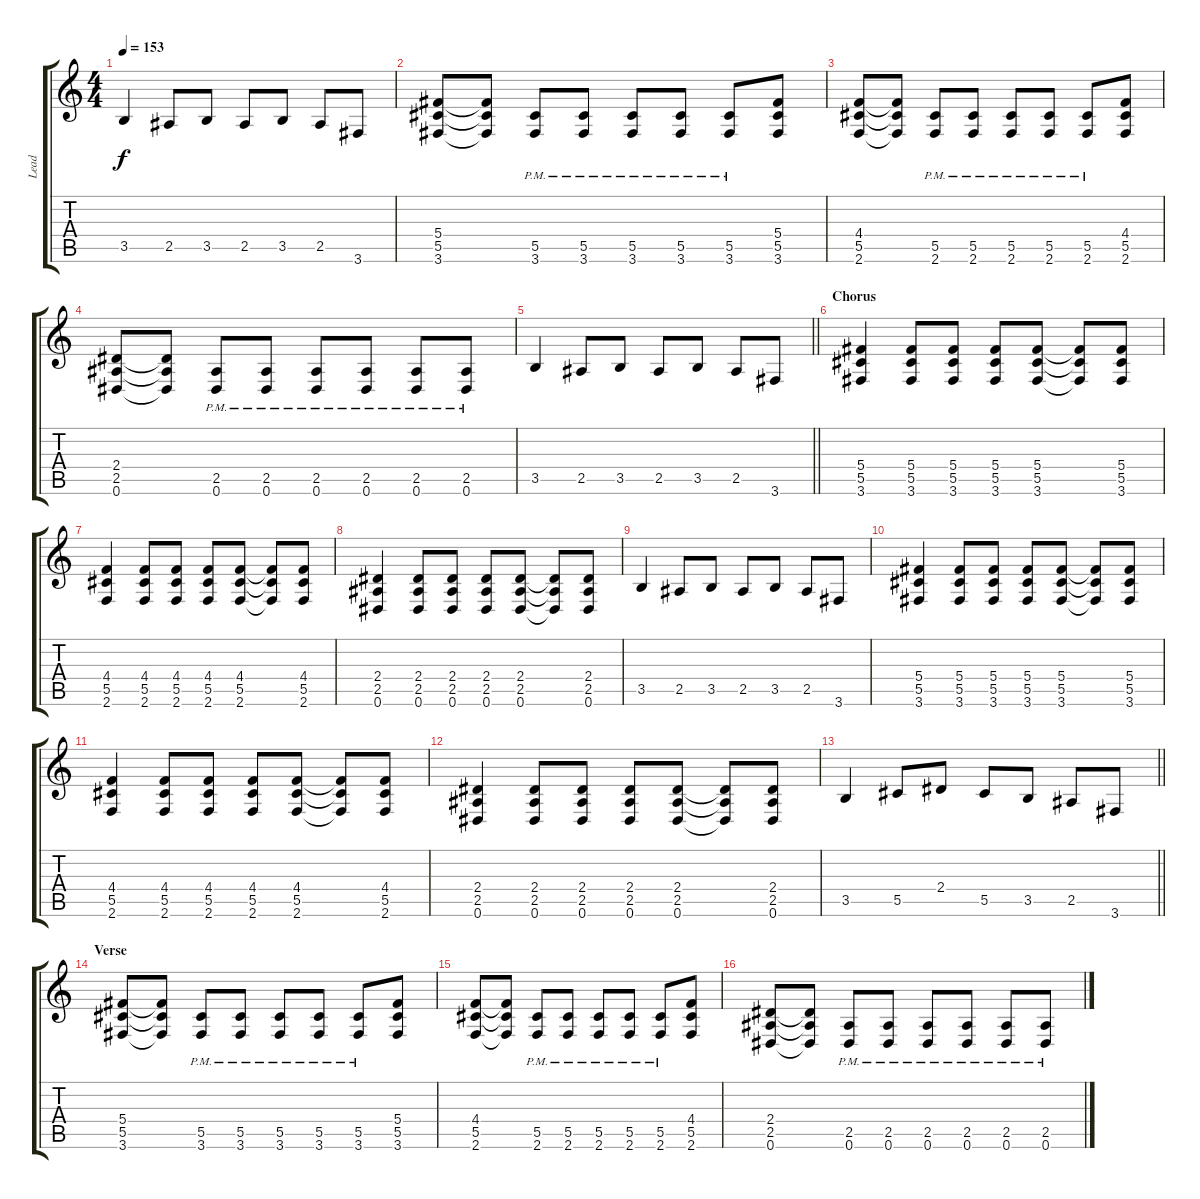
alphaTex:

\track ("Lead" "Lead") {instrument overdrivenguitar}
\staff {score tabs}
\tuning (Eb4 Bb3 Gb3 Db3 Ab2 Eb2) {hide}
\ts (4 4)
\tempo 153
\clef g2
\ks c
3.5.4{dy f} 2.5.8 3.5.8 2.5.8 3.5.8 2.5.8 3.6.8 |
(5.4 5.5 3.6).8 (5.4{t} 5.5{t} 3.6{t}).8 (5.5{pm} 3.6{pm}).8 (5.5{pm} 3.6{pm}).8 (5.5{pm} 3.6{pm}).8 (5.5{pm} 3.6{pm}).8 (5.5{pm} 3.6{pm}).8 (5.4 5.5 3.6).8 |
(4.4 5.5 2.6).8 (4.4{t} 5.5{t} 2.6{t}).8 (5.5{pm} 2.6{pm}).8 (5.5{pm} 2.6{pm}).8 (5.5{pm} 2.6{pm}).8 (5.5{pm} 2.6{pm}).8 (5.5{pm} 2.6{pm}).8 (4.4 5.5 2.6).8 |
(2.4 2.5 0.6).8 (2.4{t} 2.5{t} 0.6{t}).8 (2.5{pm} 0.6{pm}).8 (2.5{pm} 0.6{pm}).8 (2.5{pm} 0.6{pm}).8 (2.5{pm} 0.6{pm}).8 (2.5{pm} 0.6{pm}).8 (2.5{pm} 0.6{pm}).8 |
\barLineRight lightlight
3.5.4 2.5.8 3.5.8 2.5.8 3.5.8 2.5.8 3.6.8 |
\section ("" "Chorus")
(5.4 5.5 3.6).4 (5.4 5.5 3.6).8 (5.4 5.5 3.6).8 (5.4 5.5 3.6).8 (5.4 5.5 3.6).8 (5.4{t} 5.5{t} 3.6{t}).8 (5.4 5.5 3.6).8 |
(4.4 5.5 2.6).4 (4.4 5.5 2.6).8 (4.4 5.5 2.6).8 (4.4 5.5 2.6).8 (4.4 5.5 2.6).8 (4.4{t} 5.5{t} 2.6{t}).8 (4.4 5.5 2.6).8 |
(2.4 2.5 0.6).4 (2.4 2.5 0.6).8 (2.4 2.5 0.6).8 (2.4 2.5 0.6).8 (2.4 2.5 0.6).8 (2.4{t} 2.5{t} 0.6{t}).8 (2.4 2.5 0.6).8 |
3.5.4 2.5.8 3.5.8 2.5.8 3.5.8 2.5.8 3.6.8 |
(5.4 5.5 3.6).4 (5.4 5.5 3.6).8 (5.4 5.5 3.6).8 (5.4 5.5 3.6).8 (5.4 5.5 3.6).8 (5.4{t} 5.5{t} 3.6{t}).8 (5.4 5.5 3.6).8 |
(4.4 5.5 2.6).4 (4.4 5.5 2.6).8 (4.4 5.5 2.6).8 (4.4 5.5 2.6).8 (4.4 5.5 2.6).8 (4.4{t} 5.5{t} 2.6{t}).8 (4.4 5.5 2.6).8 |
(2.4 2.5 0.6).4 (2.4 2.5 0.6).8 (2.4 2.5 0.6).8 (2.4 2.5 0.6).8 (2.4 2.5 0.6).8 (2.4{t} 2.5{t} 0.6{t}).8 (2.4 2.5 0.6).8 |
\barLineRight lightlight
3.5.4 5.5.8 2.4.8 5.5.8 3.5.8 2.5.8 3.6.8 |
\section ("" "Verse")
(5.4 5.5 3.6).8 (5.4{t} 5.5{t} 3.6{t}).8 (5.5{pm} 3.6{pm}).8 (5.5{pm} 3.6{pm}).8 (5.5{pm} 3.6{pm}).8 (5.5{pm} 3.6{pm}).8 (5.5{pm} 3.6{pm}).8 (5.4 5.5 3.6).8 |
(4.4 5.5 2.6).8 (4.4{t} 5.5{t} 2.6{t}).8 (5.5{pm} 2.6{pm}).8 (5.5{pm} 2.6{pm}).8 (5.5{pm} 2.6{pm}).8 (5.5{pm} 2.6{pm}).8 (5.5{pm} 2.6{pm}).8 (4.4 5.5 2.6).8 |
(2.4 2.5 0.6).8 (2.4{t} 2.5{t} 0.6{t}).8 (2.5{pm} 0.6{pm}).8 (2.5{pm} 0.6{pm}).8 (2.5{pm} 0.6{pm}).8 (2.5{pm} 0.6{pm}).8 (2.5{pm} 0.6{pm}).8 (2.5{pm} 0.6{pm}).8
